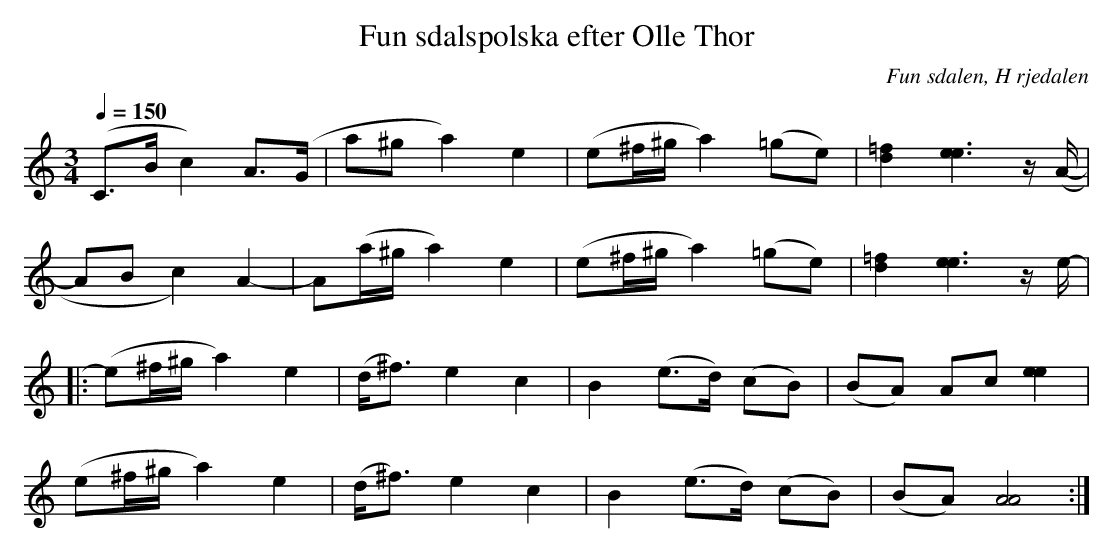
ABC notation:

X:1
T:Fun sdalspolska efter Olle Thor
O:Fun sdalen, H rjedalen
M:3/4
L:1/8
Q:1/4=150
K:Am
(C>B c2) A>(G|a^g a2) e2|(e^f/2^g/2 a2) (=ge)|[d2=f2][e3e3]z/(A/-|
AB c2) A2-|A(a/^g/ a2) e2|(e^f/2^g/2 a2) (=ge)|[d2=f2][e3e3]z/e/-|
|:(e^f/2^g/2 a2) e2|(d<^f) e2 c2|B2 (e>d) (cB)|(BA) Ac [e2e2]|
(e^f/2^g/2 a2) e2|(d<^f) e2 c2|B2 (e>d) (cB)|(BA)[A4A4]:|
